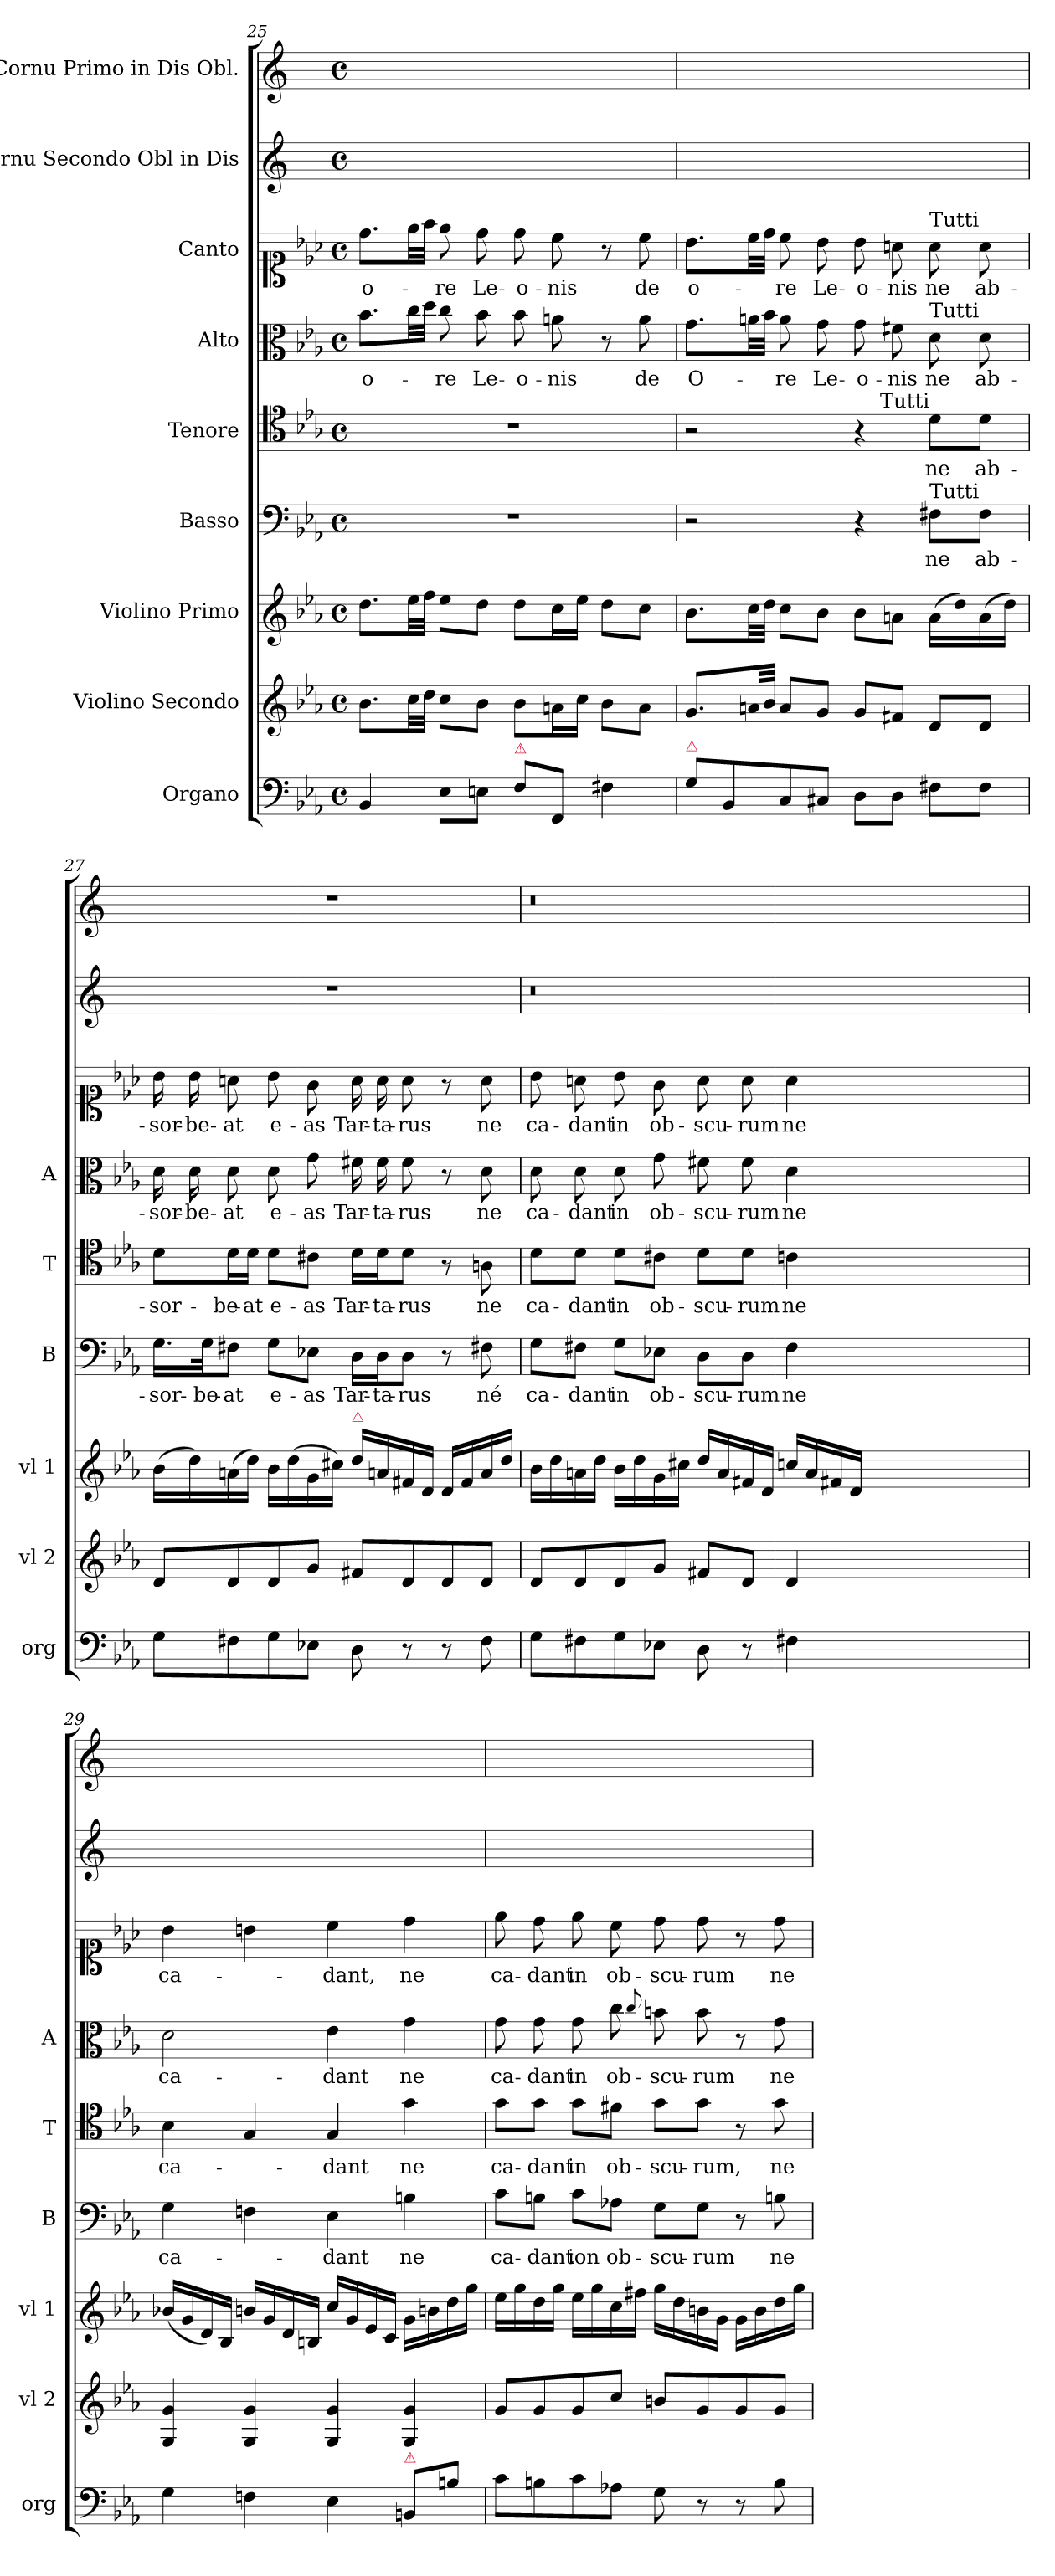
**kern	**kern	**dynam	**kern	**dynam	**kern	**text	**kern	**text	**kern	**text	**kern	**text	**kern	**kern
*part9	*part8	*part8	*part7	*part7	*part6	*part6	*part5	*part5	*part4	*part4	*part3	*part3	*part2	*part1
*staff9	*staff8	*staff8	*staff7	*staff7	*staff6	*staff6	*staff5	*staff5	*staff4	*staff4	*staff3	*staff3	*staff2	*staff1
*I"Organo	*I"Violino Secondo	*	*I"Violino Primo	*	*I"Basso	*	*I"Tenore	*	*I"Alto	*	*I"Canto	*	*I"Cornu Secondo Obl in Dis	*I"Cornu Primo in Dis Obl.
*I'org	*I'vl 2	*	*I'vl 1	*	*I'B	*	*I'T	*	*I'A	*	*	*	*	*
*clefF4	*clefG2	*	*clefG2	*	*clefF4	*	*clefC4	*	*clefC3	*	*clefC1	*	*clefG2	*clefG2
*	*	*	*	*	*	*	*	*	*	*	*	*	*ITrd5c9	*ITrd5c9
*k[b-e-a-]	*k[b-e-a-]	*	*k[b-e-a-]	*	*k[b-e-a-]	*	*k[b-e-a-]	*	*k[b-e-a-]	*	*k[b-e-a-]	*	*k[b-e-a-]	*k[b-e-a-]
*E-:	*E-:	*	*E-:	*	*E-:	*	*E-:	*	*E-:	*	*E-:	*	*E-:	*E-:
*M4/4	*M4/4	*	*M4/4	*	*M4/4	*	*M4/4	*	*M4/4	*	*M4/4	*	*M4/4	*M4/4
*met(c)	*met(c)	*	*met(c)	*	*met(c)	*	*met(c)	*	*met(c)	*	*met(c)	*	*met(c)	*met(c)
=25	=25	=25	=25	=25	=25	=25	=25	=25	=25	=25	=25	=25	=25	=25
4BB-/	8.b-\L	.	8.dd\L	.	1r	.	1r	.	8.b-\L	o-	8.dd\L	o-	1ryy	1ryy
.	32cc\LL	.	32ee-\LL	.	.	.	.	.	32cc\LL	.	32ee-\LL	.	.	.
.	32dd\JJJ	.	32ff\JJJ	.	.	.	.	.	32dd\JJJ	.	32ff\JJJ	.	.	.
8E-\L	8cc\L	.	8ee-\L	.	.	.	.	.	8cc\	-re	8ee-\	-re	.	.
8En\J	8b-\J	.	8dd\J	.	.	.	.	.	8b-\	Le-	8dd\	Le-	.	.
!LO:TX:a:color=crimson:t=⚠	!	!	!	!	!	!	!	!	!	!	!	!	!	!
8F\L	8b-\L	.	8dd\L	.	.	.	.	.	8b-\	-o-	8dd\	-o-	.	.
8FF/J	16an\L	.	16cc\L	.	.	.	.	.	8an\	-nis	8cc\	-nis	.	.
.	16cc\JJ	.	16ee-\JJ	.	.	.	.	.	.	.	.	.	.	.
4F#X\	8b-\L	.	8dd\L	.	.	.	.	.	8r	.	8r	.	.	.
.	8a\J	.	8cc\J	.	.	.	.	.	8a\	de	8cc\	de	.	.
=26	=26	=26	=26	=26	=26	=26	=26	=26	=26	=26	=26	=26	=26	=26
!LO:TX:a:color=crimson:t=⚠	!	!	!	!	!	!	!	!	!	!	!	!	!	!
8G\L	8.g/L	.	8.b-\L	.	2r	.	2r	.	8.g\L	O-	8.b-\L	o-	1ryy	1ryy
8BB-/	.	.	.	.	.	.	.	.	.	.	.	.	.	.
.	32an/LL	.	32cc\LL	.	.	.	.	.	32an\LL	.	32cc\LL	.	.	.
.	32b-/JJJ	.	32dd\JJJ	.	.	.	.	.	32b-\JJJ	.	32dd\JJJ	.	.	.
8C/	8a/L	.	8cc\L	.	.	.	.	.	8a\	-re	8cc\	-re	.	.
8C#X/J	8g/J	.	8b-\J	.	.	.	.	.	8g\	Le-	8b-\	Le-	.	.
8D\L	8g/L	.	8b-\L	.	4r	.	4r	.	8g\	-o-	8b-\	-o-	.	.
8D\J	8f#X/J	.	8an\J	.	.	.	.	.	8f#X\	-nis	8an\	-nis	.	.
!	!	!	!	!	!	!	!	!	!	!	!LO:TX:a:t=Tutti	!	!	!
!	!	!	!	!	!	!	!	!	!LO:TX:a:t=Tutti	!	!	!	!	!
!	!	!	!	!	!	!	!LO:TX:a:rj:t=Tutti	!	!	!	!	!	!	!
!	!	!	!	!	!LO:TX:a:t=Tutti	!	!	!	!	!	!	!	!	!
!	!	!LO:DY:rj	!	!	!	!	!	!	!	!	!	!	!	!
8F#X\L	8d/L	for.	(16a\LL	.	8F#X\L	ne	8d\L	ne	8d\	ne	8a\	ne	.	.
.	.	.	16dd\)	.	.	.	.	.	.	.	.	.	.	.
!	!	!	!	!LO:DY:b	!	!	!	!	!	!	!	!	!	!
8F#\J	8d/J	.	(16a\	for	8F#\J	ab-	8d\J	ab-	8d\	ab-	8a\	ab-	.	.
.	.	.	16dd\JJ)	.	.	.	.	.	.	.	.	.	.	.
=27	=27	=27	=27	=27	=27	=27	=27	=27	=27	=27	=27	=27	=27	=27
8G\L	8d/L	.	(16b-\LL	.	16.G\LL	-sor-	8d\L	-sor-	16d\	-sor-	16b-\	-sor-	1r	1r
.	.	.	16dd\)	.	.	.	.	.	16d\	-be-	16b-\	-be-	.	.
.	.	.	.	.	32G\Jk	-be-	.	.	.	.	.	.	.	.
8F#X\	8d/	.	(16an\	.	8F#X\J	-at	16d\L	-be-	8d\	-at	8an\	-at	.	.
.	.	.	16dd\JJ)	.	.	.	16d\JJ	-at	.	.	.	.	.	.
8G\	8d/	.	16b-\LL	.	8G\L	e-	8d\L	e-	8d\	e-	8b-\	e-	.	.
.	.	.	(16dd\	.	.	.	.	.	.	.	.	.	.	.
8E-X\J	8g/J	.	16g\	.	8E-X\J	-as	8c#X\J	-as	8g\	-as	8g\	-as	.	.
.	.	.	16cc#X\JJ)	.	.	.	.	.	.	.	.	.	.	.
!	!	!	!LO:TX:a:color=crimson:t=⚠	!	!	!	!	!	!	!	!	!	!	!
8D\	8f#X/L	.	16dd\LL	.	16D\LL	Tar-	16d\LL	Tar-	16f#X\	Tar-	16a\	Tar-	.	.
.	.	.	16an/	.	16D\J	-ta-	16d\J	-ta-	16f#\	-ta-	16a\	-ta-	.	.
8r	8d/	.	16f#X/	.	8D\J	-rus	8d\J	-rus	8f#\	-rus	8a\	-rus	.	.
.	.	.	16d/JJ	.	.	.	.	.	.	.	.	.	.	.
8r	8d/	.	16d/LL	.	8r	.	8r	.	8r	.	8r	.	.	.
.	.	.	16f#/	.	.	.	.	.	.	.	.	.	.	.
8F#\	8d/J	.	16a/	.	8F#X\	né	8An\	ne	8d\	ne	8a\	ne	.	.
.	.	.	16dd/JJ	.	.	.	.	.	.	.	.	.	.	.
=28	=28	=28	=28	=28	=28	=28	=28	=28	=28	=28	=28	=28	=28	=28
8G\L	8d/L	.	16b-\LL	.	8G\L	ca-	8d\L	ca-	8d\	ca-	8b-\	ca-	0.r	0.r
.	.	.	16dd\	.	.	.	.	.	.	.	.	.	.	.
8F#X\	8d/	.	16an\	.	8F#X\J	-dant	8d\J	-dant	8d\	-dant	8an\	-dant	.	.
.	.	.	16dd\JJ	.	.	.	.	.	.	.	.	.	.	.
8G\	8d/	.	16b-\LL	.	8G\L	in	8d\L	in	8d\	in	8b-\	in	.	.
.	.	.	16dd\	.	.	.	.	.	.	.	.	.	.	.
8E-X\J	8g/J	.	16g\	.	8E-X\J	ob-	8c#X\J	ob-	8g\	ob-	8g\	ob-	.	.
.	.	.	16cc#X\JJ	.	.	.	.	.	.	.	.	.	.	.
8D\	8f#X/L	.	16dd/LL	.	8D\L	-scu-	8d\L	-scu-	8f#X\	-scu-	8a\	-scu-	.	.
.	.	.	16a/	.	.	.	.	.	.	.	.	.	.	.
8r	8d/J	.	16f#X/	.	8D\J	-rum	8d\J	-rum	8f#\	-rum	8a\	-rum	.	.
.	.	.	16d/JJ	.	.	.	.	.	.	.	.	.	.	.
4F#X\	4d/	.	16ccn/LL	.	4F#\	ne	4cn\	ne	4d\	ne	4a\	ne	.	.
.	.	.	16a/	.	.	.	.	.	.	.	.	.	.	.
.	.	.	16f#X/	.	.	.	.	.	.	.	.	.	.	.
.	.	.	16d/JJ	.	.	.	.	.	.	.	.	.	.	.
0ryy	0ryy	.	0ryy	.	0ryy	.	0ryy	.	0ryy	.	0ryy	.	.	.
=29	=29	=29	=29	=29	=29	=29	=29	=29	=29	=29	=29	=29	=29	=29
4G\	4G/ 4g/	.	(16b-X/LL	.	4G\	ca-	4B-\	ca-	2d\	ca-	4b-\	ca-	1ryy	1ryy
.	.	.	16g/	.	.	.	.	.	.	.	.	.	.	.
.	.	.	16d/)	.	.	.	.	.	.	.	.	.	.	.
.	.	.	16B-/JJ	.	.	.	.	.	.	.	.	.	.	.
4Fn\	4G/ 4g/	.	16bn/LL	.	4Fn\	.	4G/	.	.	.	4bn\	.	.	.
.	.	.	16g/	.	.	.	.	.	.	.	.	.	.	.
.	.	.	16d/	.	.	.	.	.	.	.	.	.	.	.
.	.	.	16Bn/JJ	.	.	.	.	.	.	.	.	.	.	.
4E-\	4G/ 4g/	.	16cc/LL	.	4E-\	-dant	4G/	-dant	4e-\	-dant	4cc\	-dant,	.	.
.	.	.	16g/	.	.	.	.	.	.	.	.	.	.	.
.	.	.	16e-/	.	.	.	.	.	.	.	.	.	.	.
.	.	.	16c/JJ	.	.	.	.	.	.	.	.	.	.	.
!LO:TX:a:color=crimson:t=⚠	!	!	!	!	!	!	!	!	!	!	!	!	!	!
8BBn/L	4G/ 4g/	.	16g\LL	.	4Bn\	ne	4g\	ne	4g\	ne	4dd\	ne	.	.
.	.	.	16bn\	.	.	.	.	.	.	.	.	.	.	.
8Bn\J	.	.	16dd\	.	.	.	.	.	.	.	.	.	.	.
.	.	.	16gg\JJ	.	.	.	.	.	.	.	.	.	.	.
=30	=30	=30	=30	=30	=30	=30	=30	=30	=30	=30	=30	=30	=30	=30
8c\L	8g/L	.	16ee-\LL	.	8c\L	ca-	8g\L	ca-	8g\	ca-	8ee-\	ca-	1ryy	1ryy
.	.	.	16gg\	.	.	.	.	.	.	.	.	.	.	.
8Bn\	8g/	.	16dd\	.	8Bn\J	-dant	8g\J	-dant	8g\	-dant	8dd\	-dant	.	.
.	.	.	16gg\JJ	.	.	.	.	.	.	.	.	.	.	.
8c\	8g/	.	16ee-\LL	.	8c\L	ion	8g\L	in	8g\	in	8ee-\	in	.	.
.	.	.	16gg\	.	.	.	.	.	.	.	.	.	.	.
8A-X\J	8cc/J	.	16cc\	.	8A-X\J	ob-	8f#X\J	ob-	8cc\	ob-	8cc\	ob-	.	.
.	.	.	16ff#X\JJ	.	.	.	.	.	.	.	.	.	.	.
.	.	.	.	.	.	.	.	.	8qqcc/	.	.	.	.	.
8G\	8bn/L	.	16gg\LL	.	8G\L	-scu-	8g\L	-scu-	8bn\	-scu-	8dd\	-scu-	.	.
.	.	.	16dd\	.	.	.	.	.	.	.	.	.	.	.
8r	8g/	.	16bn\	.	8G\J	-rum	8g\J	-rum,	8b\	-rum	8dd\	-rum	.	.
.	.	.	16g\JJ	.	.	.	.	.	.	.	.	.	.	.
8r	8g/	.	16g\LL	.	8r	.	8r	.	8r	.	8r	.	.	.
.	.	.	16b\	.	.	.	.	.	.	.	.	.	.	.
8B\	8g/J	.	16dd\	.	8Bn\	ne	8g\	ne	8g\	ne	8dd\	ne	.	.
.	.	.	16gg\JJ	.	.	.	.	.	.	.	.	.	.	.
=	=	=	=	=	=	=	=	=	=	=	=	=	=	=
*-	*-	*-	*-	*-	*-	*-	*-	*-	*-	*-	*-	*-	*-	*-
